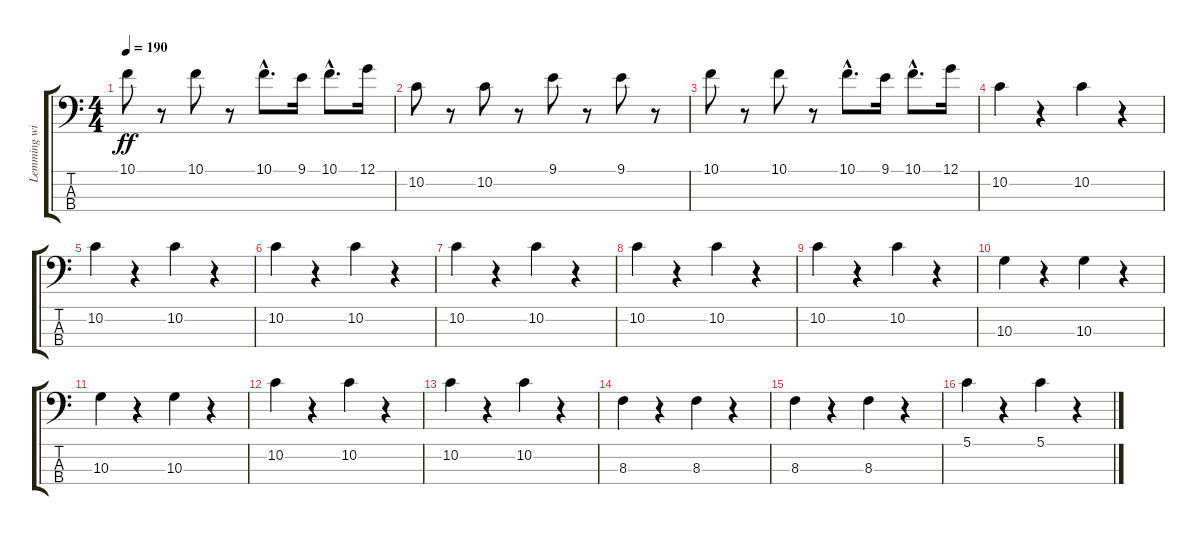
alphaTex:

\track ("Lemming with Bass" "Lemming wi") {instrument electricbasspick}
\staff {score tabs}
\tuning (G2 D2 A1 D1) {hide}
\ts (4 4)
\tempo 190
\clef f4
\ks c
10.1.8{dy ff} r.8 10.1.8 r.8 10.1{hac}.8{d} 9.1.16 10.1{hac}.8{d} 12.1.16 |
10.2.8 r.8 10.2.8 r.8 9.1.8 r.8 9.1.8 r.8 |
10.1.8 r.8 10.1.8 r.8 10.1{hac}.8{d} 9.1.16 10.1{hac}.8{d} 12.1.16 |
10.2.4 r.4 10.2.4 r.4 |
10.2.4 r.4 10.2.4 r.4 |
10.2.4 r.4 10.2.4 r.4 |
10.2.4 r.4 10.2.4 r.4 |
10.2.4 r.4 10.2.4 r.4 |
10.2.4 r.4 10.2.4 r.4 |
10.3.4 r.4 10.3.4 r.4 |
10.3.4 r.4 10.3.4 r.4 |
10.2.4 r.4 10.2.4 r.4 |
10.2.4 r.4 10.2.4 r.4 |
8.3.4 r.4 8.3.4 r.4 |
8.3.4 r.4 8.3.4 r.4 |
5.1.4 r.4 5.1.4 r.4
